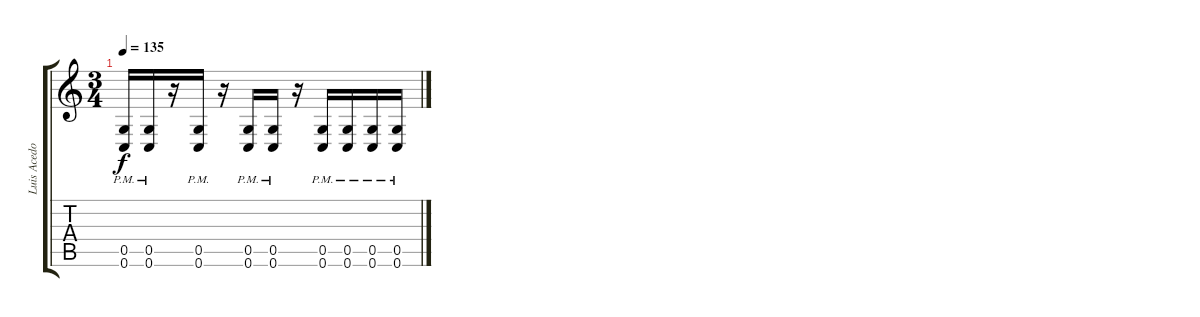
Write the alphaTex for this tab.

\track ("Luis Acedo" "Luis Acedo") {instrument distortionguitar}
\staff {score tabs}
\tuning (D4 A3 F3 C3 G2 C2) {hide}
\ts (3 4)
\tempo 135
\clef g2
\ks c
(0.5{pm} 0.6{pm}).16{dy f} (0.5{pm} 0.6{pm}).16 r.16 (0.5{pm} 0.6{pm}).16 r.16 (0.5{pm} 0.6{pm}).16 (0.5{pm} 0.6{pm}).16 r.16 (0.5{pm} 0.6{pm}).16 (0.5{pm} 0.6{pm}).16 (0.5{pm} 0.6{pm}).16 (0.5{pm} 0.6{pm}).16
